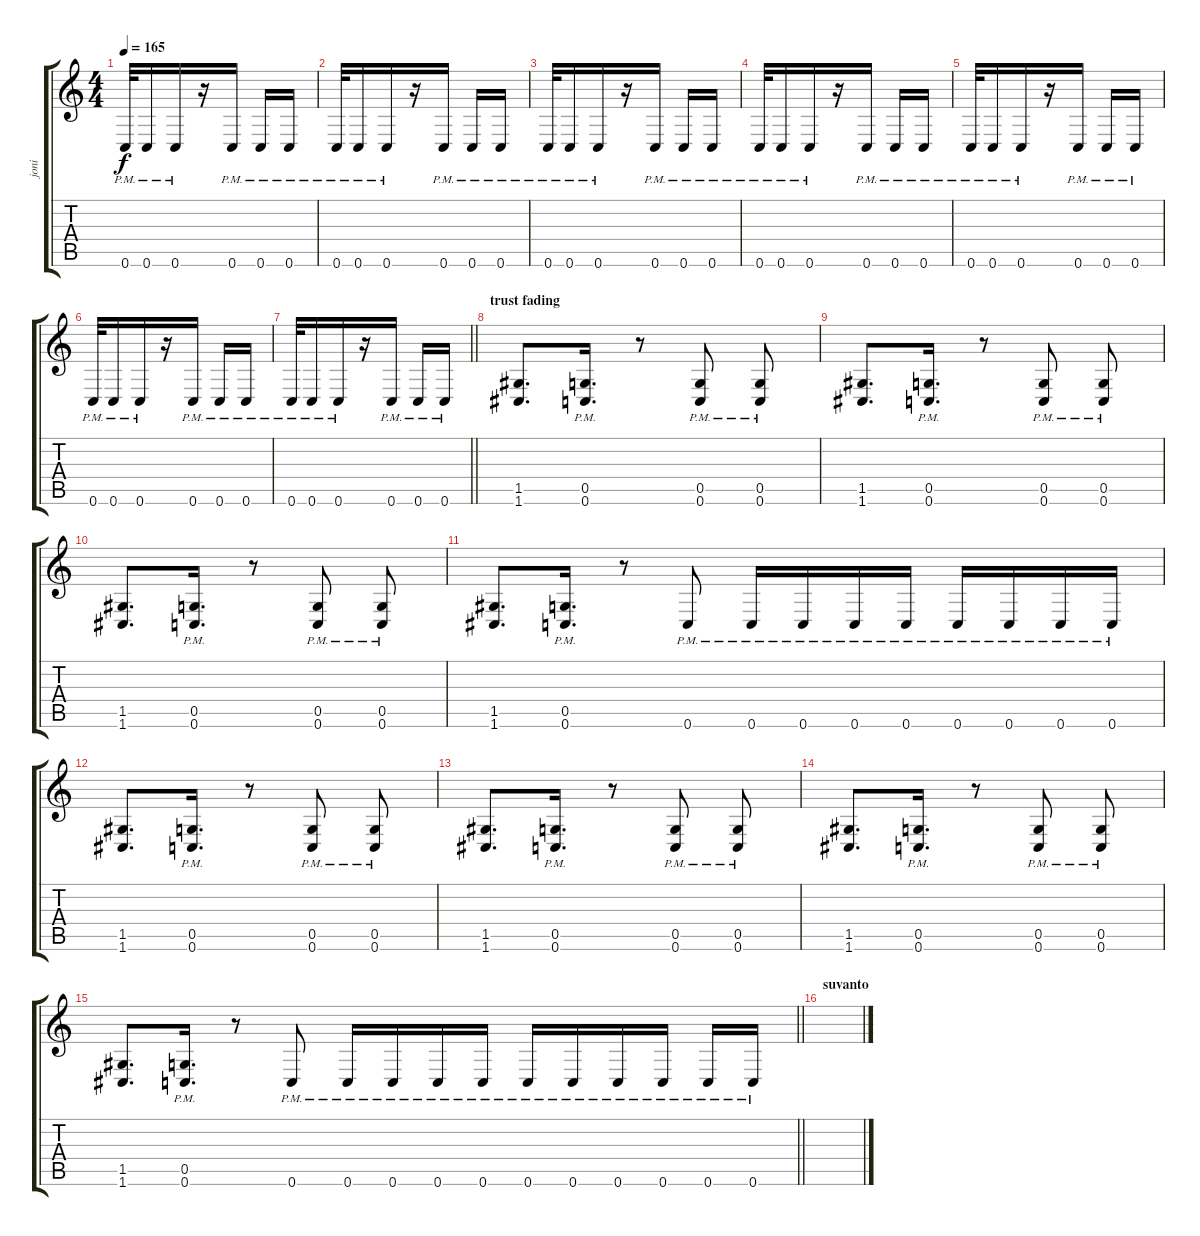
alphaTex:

\track ("joni" "joni") {instrument distortionguitar}
\staff {score tabs}
\tuning (D4 A3 F3 C3 G2 C2) {hide}
\ts (4 4)
\tempo 165
\clef g2
\ks c
0.6{pm}.32{dy f} 0.6{pm}.16 0.6{pm}.16 r.16 0.6{pm}.16 0.6{pm}.16 0.6{pm}.16 |
0.6{pm}.32 0.6{pm}.16 0.6{pm}.16 r.16 0.6{pm}.16 0.6{pm}.16 0.6{pm}.16 |
0.6{pm}.32 0.6{pm}.16 0.6{pm}.16 r.16 0.6{pm}.16 0.6{pm}.16 0.6{pm}.16 |
0.6{pm}.32 0.6{pm}.16 0.6{pm}.16 r.16 0.6{pm}.16 0.6{pm}.16 0.6{pm}.16 |
0.6{pm}.32 0.6{pm}.16 0.6{pm}.16 r.16 0.6{pm}.16 0.6{pm}.16 0.6{pm}.16 |
0.6{pm}.32 0.6{pm}.16 0.6{pm}.16 r.16 0.6{pm}.16 0.6{pm}.16 0.6{pm}.16 |
\barLineRight lightlight
0.6{pm}.32 0.6{pm}.16 0.6{pm}.16 r.16 0.6{pm}.16 0.6{pm}.16 0.6{pm}.16 |
\section ("" "trust fading")
(1.5 1.6).8{d} (0.5 0.6{pm}).16{d} r.8 (0.5 0.6{pm}).8 (0.5 0.6{pm}).8 |
(1.5 1.6).8{d} (0.5 0.6{pm}).16{d} r.8 (0.5 0.6{pm}).8 (0.5 0.6{pm}).8 |
(1.5 1.6).8{d} (0.5 0.6{pm}).16{d} r.8 (0.5 0.6{pm}).8 (0.5 0.6{pm}).8 |
(1.5 1.6).8{d} (0.5 0.6{pm}).16{d} r.8 0.6{pm}.8 0.6{pm}.16 0.6{pm}.16 0.6{pm}.16 0.6{pm}.16 0.6{pm}.16 0.6{pm}.16 0.6{pm}.16 0.6{pm}.16 |
(1.5 1.6).8{d} (0.5 0.6{pm}).16{d} r.8 (0.5 0.6{pm}).8 (0.5 0.6{pm}).8 |
(1.5 1.6).8{d} (0.5 0.6{pm}).16{d} r.8 (0.5 0.6{pm}).8 (0.5 0.6{pm}).8 |
(1.5 1.6).8{d} (0.5 0.6{pm}).16{d} r.8 (0.5 0.6{pm}).8 (0.5 0.6{pm}).8 |
\barLineRight lightlight
(1.5 1.6).8{d} (0.5 0.6{pm}).16{d} r.8 0.6{pm}.8 0.6{pm}.16 0.6{pm}.16 0.6{pm}.16 0.6{pm}.16 0.6{pm}.16 0.6{pm}.16 0.6{pm}.16 0.6{pm}.16 0.6{pm}.16 0.6{pm}.16 |
\section ("" "suvanto")
